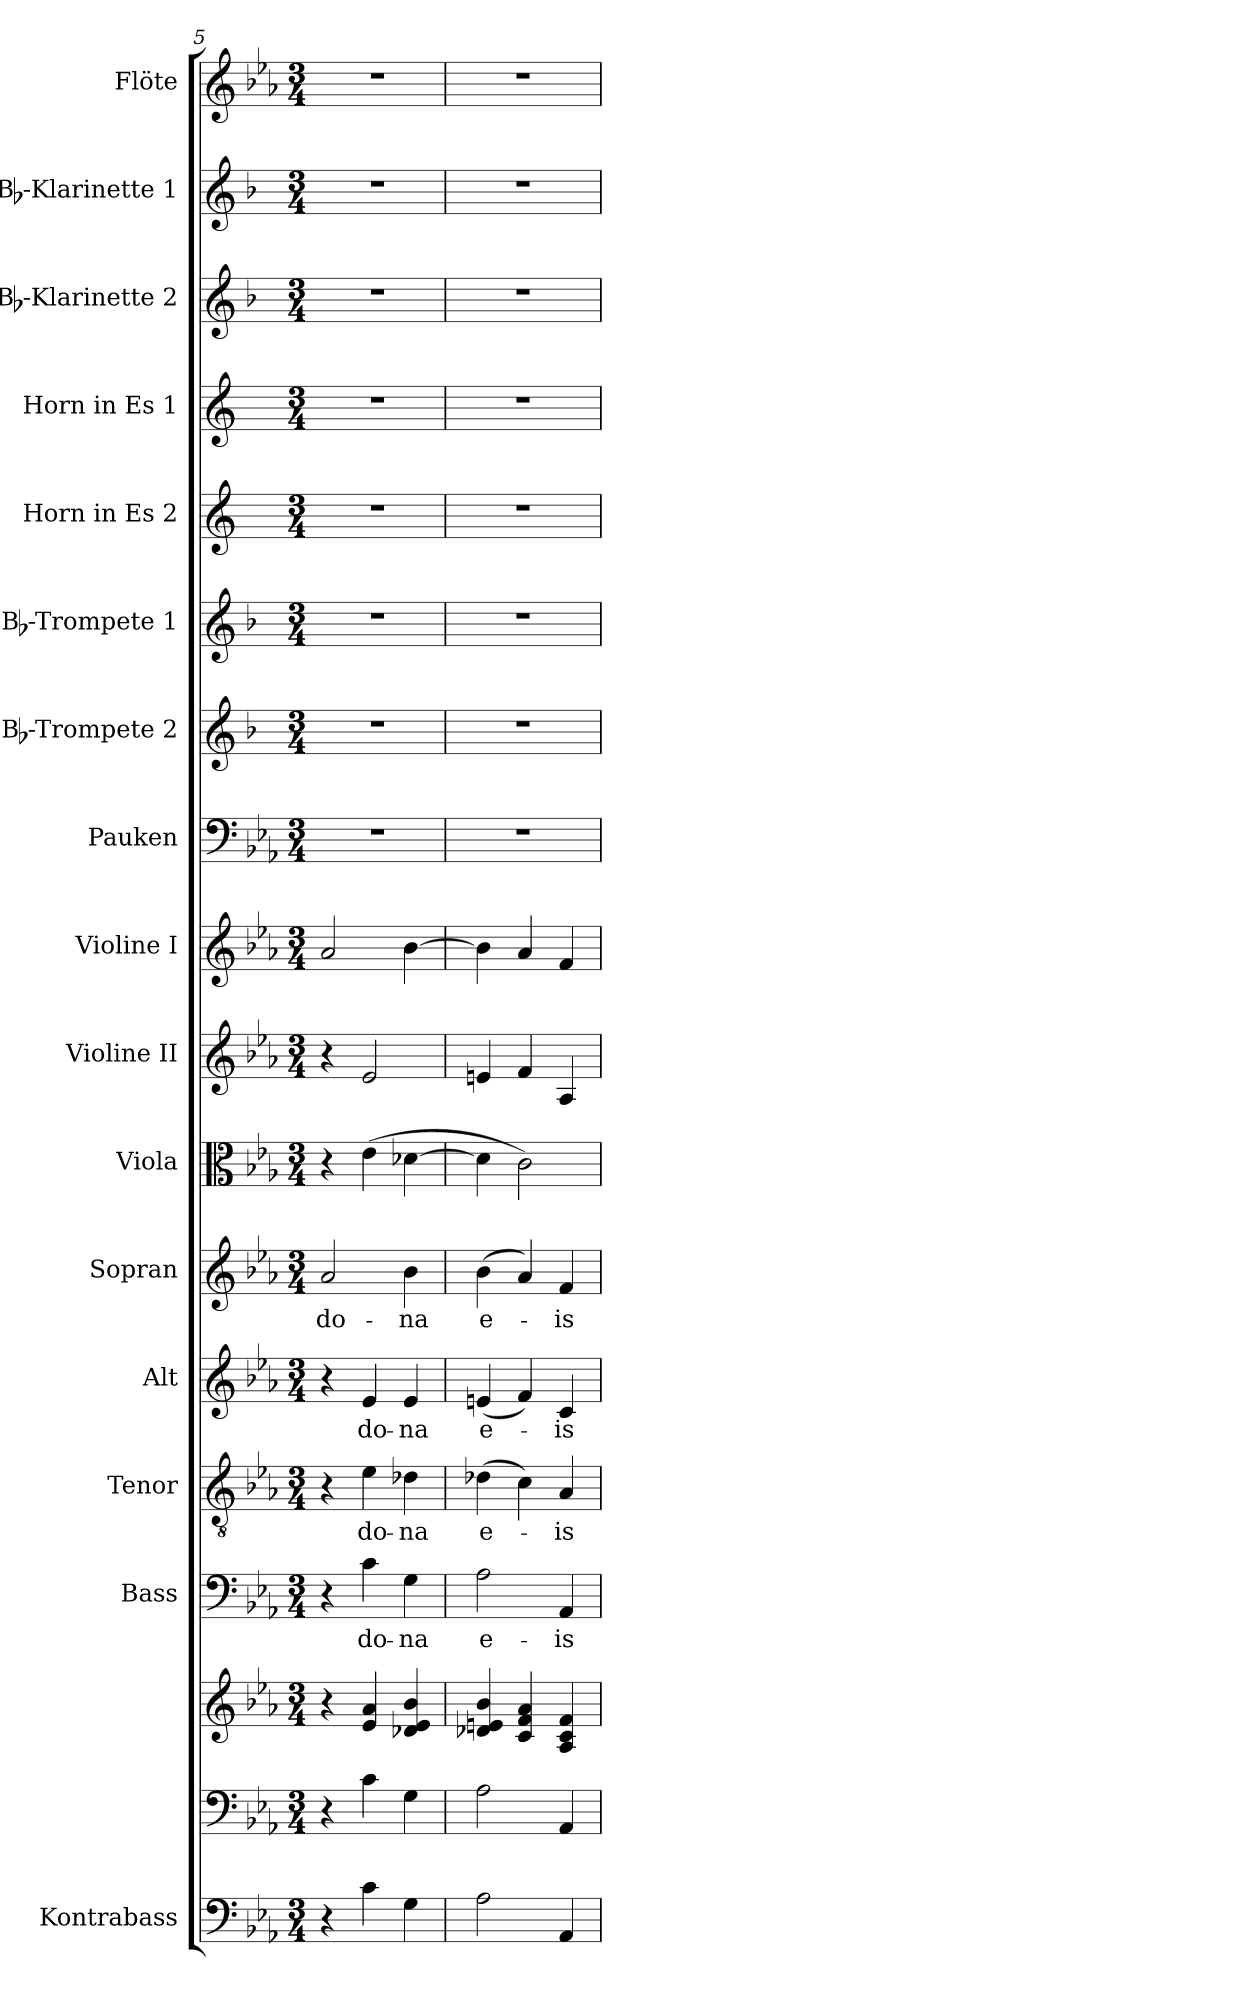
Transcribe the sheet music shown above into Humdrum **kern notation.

**kern	**kern	**kern	**kern	**text	**kern	**text	**kern	**text	**kern	**text	**kern	**kern	**kern	**kern	**kern	**kern	**kern	**kern	**kern	**kern	**kern
*part17	*part16	*part16	*part15	*part15	*part14	*part14	*part13	*part13	*part12	*part12	*part11	*part10	*part9	*part8	*part7	*part6	*part5	*part4	*part3	*part2	*part1
*staff18	*staff17	*staff16	*staff15	*staff15	*staff14	*staff14	*staff13	*staff13	*staff12	*staff12	*staff11	*staff10	*staff9	*staff8	*staff7	*staff6	*staff5	*staff4	*staff3	*staff2	*staff1
*I"Kontrabass	*	*	*I"Bass	*	*I"Tenor	*	*I"Alt	*	*I"Sopran	*	*I"Viola	*I"Violine II	*I"Violine I	*I"Pauken	*I"Bb-Trompete 2	*I"Bb-Trompete 1	*I"Horn in Es 2	*I"Horn in Es 1	*I"Bb-Klarinette 2	*I"Bb-Klarinette 1	*I"Flöte
*I'Kb.	*	*	*I'B.	*	*I'T.	*	*I'A.	*	*I'S.	*	*I'Vla.	*I'Vl. II	*I'Vl. I	*I'Pk.	*I'Bb Trp. 2	*I'Bb Trp. 1	*	*	*I'Bb Kl. 2	*I'Bb Kl. 1	*I'Fl.
*clefF4	*clefF4	*clefG2	*clefF4	*	*clefGv2	*	*clefG2	*	*clefG2	*	*clefC3	*clefG2	*clefG2	*clefF4	*clefG2	*clefG2	*clefG2	*clefG2	*clefG2	*clefG2	*clefG2
*ITrd7c12	*	*	*	*	*	*	*	*	*	*	*	*	*	*	*ITrd1c2	*ITrd1c2	*ITrd5c9	*ITrd5c9	*ITrd1c2	*ITrd1c2	*
*k[b-e-a-]	*k[b-e-a-]	*k[b-e-a-]	*k[b-e-a-]	*	*k[b-e-a-]	*	*k[b-e-a-]	*	*k[b-e-a-]	*	*k[b-e-a-]	*k[b-e-a-]	*k[b-e-a-]	*k[b-e-a-]	*k[b-e-a-]	*k[b-e-a-]	*k[b-e-a-]	*k[b-e-a-]	*k[b-e-a-]	*k[b-e-a-]	*k[b-e-a-]
*E-:	*E-:	*E-:	*E-:	*	*E-:	*	*E-:	*	*E-:	*	*E-:	*E-:	*E-:	*E-:	*E-:	*E-:	*E-:	*E-:	*E-:	*E-:	*E-:
*M3/4	*M3/4	*M3/4	*M3/4	*	*M3/4	*	*M3/4	*	*M3/4	*	*M3/4	*M3/4	*M3/4	*M3/4	*M3/4	*M3/4	*M3/4	*M3/4	*M3/4	*M3/4	*M3/4
=5	=5	=5	=5	=5	=5	=5	=5	=5	=5	=5	=5	=5	=5	=5	=5	=5	=5	=5	=5	=5	=5
!	!	!	!	!	!	!	!	!	!	!LO:LY:b	!	!	!	!	!	!	!	!	!	!	!
4r	4r	4r	4r	.	4r	.	4r	.	2a-/	do-	4r	4r	2a-/	2.r	2.r	2.r	2.r	2.r	2.r	2.r	2.r
!	!	!	!	!LO:LY:b	!	!LO:LY:b	!	!LO:LY:b	!	!	!	!	!	!	!	!	!	!	!	!	!
4C\	4c\	4e-/ 4a-/	4c\	do-	4e-\	do-	4e-/	do-	.	.	(>4e-\	2e-/	.	.	.	.	.	.	.	.	.
!	!	!	!	!LO:LY:b	!	!LO:LY:b	!	!LO:LY:b	!	!LO:LY:b	!	!	!	!	!	!	!	!	!	!	!
4GG\	4G\	4d-X/ 4e-/ 4b-/	4G\	-na	4d-X\	-na	4e-/	-na	4b-\	-na	[4d-X\	.	[4b-\	.	.	.	.	.	.	.	.
=6	=6	=6	=6	=6	=6	=6	=6	=6	=6	=6	=6	=6	=6	=6	=6	=6	=6	=6	=6	=6	=6
!	!	!	!	!LO:LY:b	!	!LO:LY:b	!	!LO:LY:b	!	!LO:LY:b	!	!	!	!	!	!	!	!	!	!	!
2AA-\	2A-\	4d-X/ 4en/ 4b-/	2A-\	e-	(>4d-X\	e-	(<4en/	e-	(>4b-\	e-	4d-\]	4en/	4b-\]	2.r	2.r	2.r	2.r	2.r	2.r	2.r	2.r
.	.	4c/ 4f/ 4a-/	.	.	4c\)	.	4f/)	.	4a-/)	.	2c\)	4f/	4a-/	.	.	.	.	.	.	.	.
!	!	!	!	!LO:LY:b	!	!LO:LY:b	!	!LO:LY:b	!	!LO:LY:b	!	!	!	!	!	!	!	!	!	!	!
4AAA-/	4AA-/	4A-/ 4c/ 4f/	4AA-/	-is	4A-/	-is	4c/	-is	4f/	-is	.	4A-/	4f/	.	.	.	.	.	.	.	.
=	=	=	=	=	=	=	=	=	=	=	=	=	=	=	=	=	=	=	=	=	=
*-	*-	*-	*-	*-	*-	*-	*-	*-	*-	*-	*-	*-	*-	*-	*-	*-	*-	*-	*-	*-	*-
